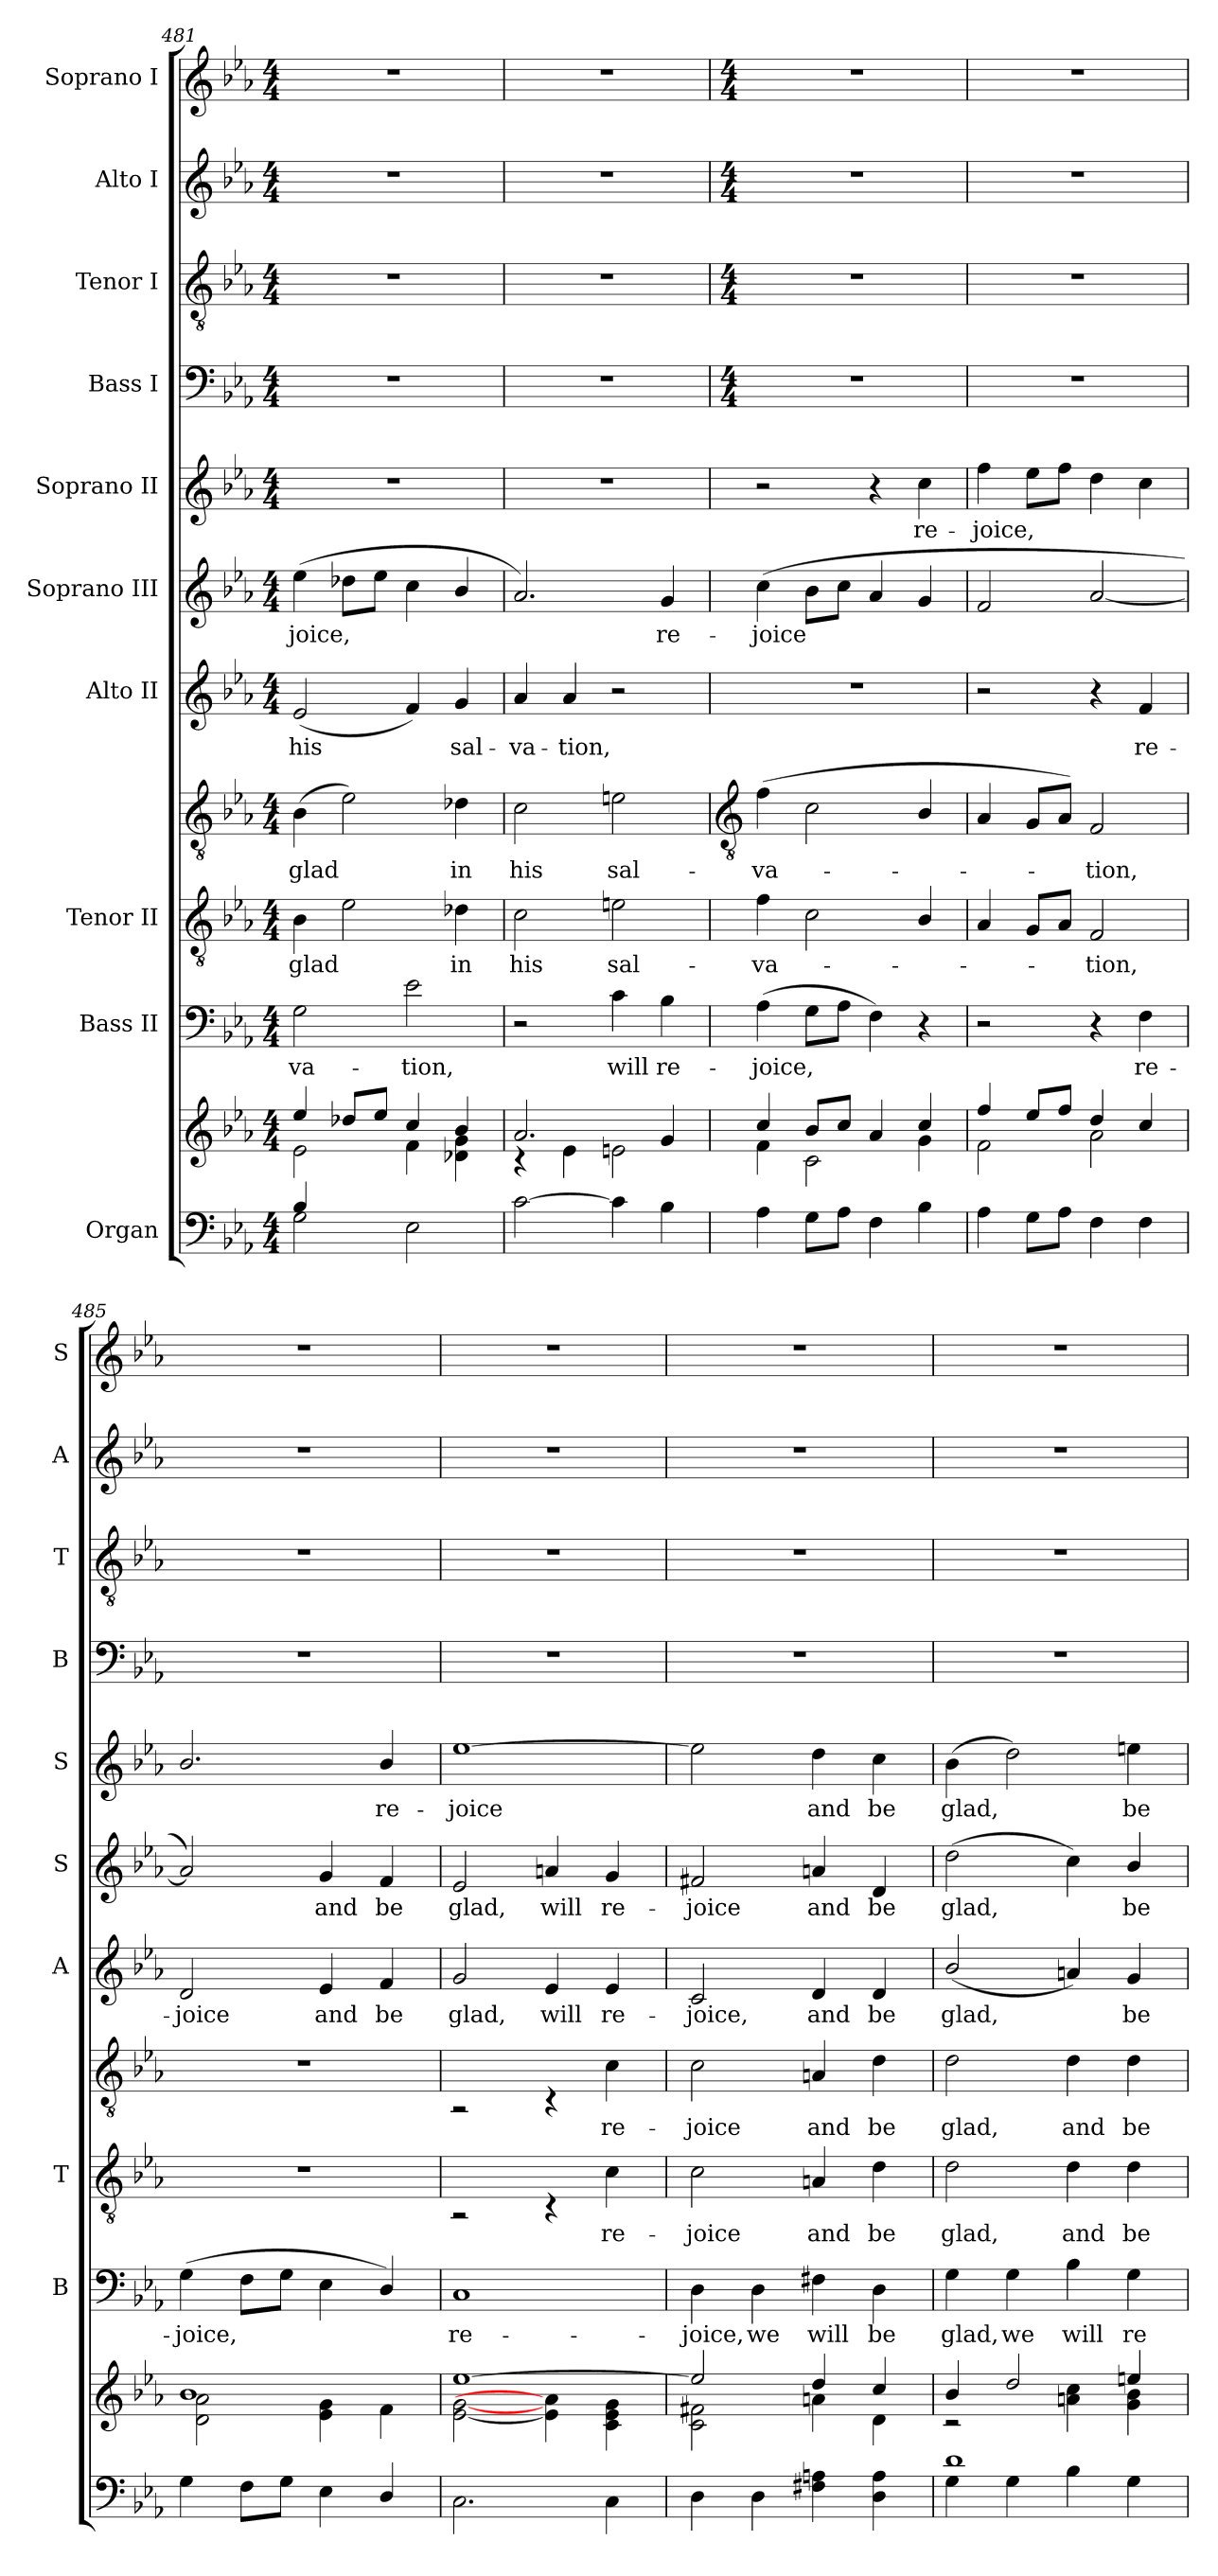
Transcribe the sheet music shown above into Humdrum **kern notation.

**kern	**kern	**kern	**text	**kern	**text	**kern	**text	**kern	**text	**kern	**text	**kern	**text	**kern	**kern	**kern	**kern
*part10	*part10	*part9	*part9	*part8	*part8	*part8	*part8	*part7	*part7	*part6	*part6	*part5	*part5	*part4	*part3	*part2	*part1
*staff12	*staff11	*staff10	*staff10	*staff9	*staff9	*staff8	*staff8	*staff7	*staff7	*staff6	*staff6	*staff5	*staff5	*staff4	*staff3	*staff2	*staff1
*I"Organ	*	*I"Bass II	*	*I"Tenor II	*	*	*	*I"Alto II	*	*I"Soprano III	*	*I"Soprano II	*	*I"Bass I	*I"Tenor I	*I"Alto I	*I"Soprano I
*	*	*I'B	*	*I'T	*	*	*	*I'A	*	*I'S	*	*I'S	*	*I'B	*I'T	*I'A	*I'S
*clefF4	*clefG2	*clefF4	*	*clefGv2	*	*clefGv2	*	*clefG2	*	*clefG2	*	*clefG2	*	*clefF4	*clefGv2	*clefG2	*clefG2
*k[b-e-a-]	*k[b-e-a-]	*k[b-e-a-]	*	*k[b-e-a-]	*	*k[b-e-a-]	*	*k[b-e-a-]	*	*k[b-e-a-]	*	*k[b-e-a-]	*	*k[b-e-a-]	*k[b-e-a-]	*k[b-e-a-]	*k[b-e-a-]
*E-:	*E-:	*E-:	*	*E-:	*	*E-:	*	*E-:	*	*E-:	*	*E-:	*	*E-:	*E-:	*E-:	*E-:
*M4/4	*M4/4	*M4/4	*	*M4/4	*	*M4/4	*	*M4/4	*	*M4/4	*	*M4/4	*	*M4/4	*M4/4	*M4/4	*M4/4
=481	=481	=481	=481	=481	=481	=481	=481	=481	=481	=481	=481	=481	=481	=481	=481	=481	=481
*^	*^	*	*	*	*	*	*	*	*	*	*	*	*	*	*	*	*
!	!	!	!	!	!LO:LY:b	!	!LO:LY:b	!	!LO:LY:b	!	!LO:LY:b	!	!LO:LY:b	!	!	!	!	!	!
4B-/	2G\	4ee-/	2e-\	2G	va-	4B-	glad	(>4B-	glad	(<2e-	his	(<4ee-	-joice,	1r	.	1r	1r	1r	1r
4ryy	.	8dd-X/L	.	.	.	2e-	.	2e-)	.	.	.	8dd-XL	.	.	.	.	.	.	.
.	.	8ee-/J	.	.	.	.	.	.	.	.	.	8ee-J	.	.	.	.	.	.	.
!	!	!	!	!	!LO:LY:b	!	!	!	!	!	!	!	!	!	!	!	!	!	!
2E-\	2ryy	4cc/	4f\	2e-	-tion,	.	.	.	.	4f)	.	4cc	.	.	.	.	.	.	.
!	!	!	!	!	!	!	!LO:LY:b	!	!LO:LY:b	!	!LO:LY:b	!	!	!	!	!	!	!	!
.	.	4b-/	4d-X\ 4g\	.	.	4d-X	in	4d-X	in	4g	sal-	4b-/	.	.	.	.	.	.	.
=482	=482	=482	=482	=482	=482	=482	=482	=482	=482	=482	=482	=482	=482	=482	=482	=482	=482	=482	=482
!	!	!	!	!	!	!	!LO:LY:b	!	!LO:LY:b	!	!LO:LY:b	!	!	!	!	!	!	!	!
[2c\	2ryy	2.a-/	4r	2r	.	2c	his	2c	his	4a-	-va-	2.a-/)	.	1r	.	1r	1r	1r	1r
!	!	!	!	!	!	!	!	!	!	!	!LO:LY:b	!	!	!	!	!	!	!	!
.	.	.	4e-\	.	.	.	.	.	.	4a-	-tion,	.	.	.	.	.	.	.	.
!	!	!	!	!	!LO:LY:b	!	!LO:LY:b	!	!LO:LY:b	!	!	!	!	!	!	!	!	!	!
4c\]	2ryy	.	2en\	4c	will	2en	sal-	2en	sal-	2r	.	.	.	.	.	.	.	.	.
!	!	!	!	!	!LO:LY:b	!	!	!	!	!	!	!	!LO:LY:b	!	!	!	!	!	!
4B-\	.	4g/	.	4B-	re-	.	.	.	.	.	.	4g	re-	.	.	.	.	.	.
!!LO:LB:g=z
=483	=483	=483	=483	=483	=483	=483	=483	=483	=483	=483	=483	=483	=483	=483	=483	=483	=483	=483	=483
*	*	*	*	*	*	*	*	*clefGv2	*	*	*	*	*	*	*	*	*	*	*
*	*	*	*	*	*	*	*	*	*	*	*	*	*	*	*	*M4/4	*M4/4	*M4/4	*M4/4
!	!	!	!	!	!LO:LY:b	!	!LO:LY:b	!	!LO:LY:b	!	!	!	!LO:LY:b	!	!	!	!	!	!
1ryy	4A-	4cc/	4f\	(>4A-	-joice,	4f	-va-	(<4f	-va-	1r	.	(>4cc	-joice	2r	.	1r	1r	1r	1r
.	8GL	8b-/L	2c\	8GL	.	2c	.	2c	.	.	.	8b-L	.	.	.	.	.	.	.
.	8A-J	8cc/J	.	8A-J	.	.	.	.	.	.	.	8ccJ	.	.	.	.	.	.	.
.	4F	4a-/	.	4F)	.	.	.	.	.	.	.	4a-	.	4r	.	.	.	.	.
!	!	!	!	!	!	!	!	!	!	!	!	!	!	!	!LO:LY:b	!	!	!	!
.	4B-	4cc/	4g\	4r	.	4B-/	.	4B-/	.	.	.	4g	.	4cc	re-	.	.	.	.
=484	=484	=484	=484	=484	=484	=484	=484	=484	=484	=484	=484	=484	=484	=484	=484	=484	=484	=484	=484
!	!	!	!	!	!	!	!	!	!	!	!	!	!	!	!LO:LY:b	!	!	!	!
1ryy	4A-	4ff/	2f\	2r	.	4A-	.	4A-	.	2r	.	2f	.	4ff	-joice,	1r	1r	1r	1r
.	8GL	8ee-/L	.	.	.	8GL	.	8GL	.	.	.	.	.	8ee-L	.	.	.	.	.
.	8A-J	8ff/J	.	.	.	8A-J	.	8A-J)	.	.	.	.	.	8ffJ	.	.	.	.	.
!	!	!	!	!	!	!	!LO:LY:b	!	!LO:LY:b	!	!	!	!	!	!	!	!	!	!
.	4F	4dd/	2a-\	4r	.	2F	-tion,	2F	-tion,	4r	.	[2a-	.	4dd	.	.	.	.	.
!	!	!	!	!	!LO:LY:b	!	!	!	!	!	!LO:LY:b	!	!	!	!	!	!	!	!
.	4F	4cc/	.	4F	re-	.	.	.	.	4f	re-	.	.	4cc	.	.	.	.	.
=485	=485	=485	=485	=485	=485	=485	=485	=485	=485	=485	=485	=485	=485	=485	=485	=485	=485	=485	=485
!	!	!	!	!	!LO:LY:b	!	!	!	!	!	!LO:LY:b	!	!	!	!	!	!	!	!
1ryy	4G	1b-/	2d\ 2a-\	(>4G	-joice,	1r	.	1r	.	2d	-joice	2a-])	.	2.b-/	.	1r	1r	1r	1r
.	8FL	.	.	8FL	.	.	.	.	.	.	.	.	.	.	.	.	.	.	.
.	8GJ	.	.	8GJ	.	.	.	.	.	.	.	.	.	.	.	.	.	.	.
!	!	!	!	!	!	!	!	!	!	!	!LO:LY:b	!	!LO:LY:b	!	!	!	!	!	!
.	4E-	.	4e-\ 4g\	4E-	.	.	.	.	.	4e-	and	4g	and	.	.	.	.	.	.
!	!	!	!	!	!	!	!	!	!	!	!LO:LY:b	!	!LO:LY:b	!	!LO:LY:b	!	!	!	!
.	4D/	.	4f\	4D/)	.	.	.	.	.	4f	be	4f	be	4b-/	re-	.	.	.	.
=486	=486	=486	=486	=486	=486	=486	=486	=486	=486	=486	=486	=486	=486	=486	=486	=486	=486	=486	=486
!	!	!	!	!	!LO:LY:b	!	!	!	!	!	!LO:LY:b	!	!LO:LY:b	!	!LO:LY:b	!	!	!	!
1ryy	2.C	[1ee-/	[2e-\ [2g\	1C	re-	2rBB	.	2rBB	.	2g	glad,	2e-	glad,	[1ee-	-joice	1r	1r	1r	1r
!	!	!	!	!	!	!	!	!	!	!	!LO:LY:b	!	!LO:LY:b	!	!	!	!	!	!
.	.	.	4e-\] 4a\]	.	.	4rBB	.	4rBB	.	4e-	will	4an	will	.	.	.	.	.	.
!	!	!	!	!	!	!	!LO:LY:b	!	!LO:LY:b	!	!LO:LY:b	!	!LO:LY:b	!	!	!	!	!	!
.	4C	.	4c\ 4e-\ 4g\	.	.	4c	re-	4c	re-	4e-	re-	4g	re-	.	.	.	.	.	.
=487	=487	=487	=487	=487	=487	=487	=487	=487	=487	=487	=487	=487	=487	=487	=487	=487	=487	=487	=487
!	!	!	!	!	!LO:LY:b	!	!LO:LY:b	!	!LO:LY:b	!	!LO:LY:b	!	!LO:LY:b	!	!	!	!	!	!
1ryy	4D	2ee-/]	2c\ 2f#X\	4D	-joice,	2c	-joice	2c	-joice	2c	-joice,	2f#X	-joice	2ee-]	.	1r	1r	1r	1r
!	!	!	!	!	!LO:LY:b	!	!	!	!	!	!	!	!	!	!	!	!	!	!
.	4D	.	.	4D	we	.	.	.	.	.	.	.	.	.	.	.	.	.	.
!	!	!	!	!	!LO:LY:b	!	!LO:LY:b	!	!LO:LY:b	!	!LO:LY:b	!	!LO:LY:b	!	!LO:LY:b	!	!	!	!
.	4F#X 4An	4dd/	4an\	4F#X	will	4An	and	4An	and	4d	and	4an	and	4dd	and	.	.	.	.
!	!	!	!	!	!LO:LY:b	!	!LO:LY:b	!	!LO:LY:b	!	!LO:LY:b	!	!LO:LY:b	!	!LO:LY:b	!	!	!	!
.	4D 4A	4cc/	4d\	4D	be	4d	be	4d	be	4d	be	4d	be	4cc	be	.	.	.	.
=488	=488	=488	=488	=488	=488	=488	=488	=488	=488	=488	=488	=488	=488	=488	=488	=488	=488	=488	=488
!	!	!	!	!	!LO:LY:b	!	!LO:LY:b	!	!LO:LY:b	!	!LO:LY:b	!	!LO:LY:b	!	!LO:LY:b	!	!	!	!
1d	4G	4b-/	2r	4G	glad,	2d	glad,	2d	glad,	(<2b-/	glad,	(>2dd	glad,	(>4b-	glad,	1r	1r	1r	1r
!	!	!	!	!	!LO:LY:b	!	!	!	!	!	!	!	!	!	!	!	!	!	!
.	4G	2dd/	.	4G	we	.	.	.	.	.	.	.	.	2dd)	.	.	.	.	.
!	!	!	!	!	!LO:LY:b	!	!LO:LY:b	!	!LO:LY:b	!	!	!	!	!	!	!	!	!	!
.	4B-	.	4an\ 4cc\	4B-	will	4d	and	4d	and	4an)	.	4cc)	.	.	.	.	.	.	.
!	!	!	!	!	!LO:LY:b	!	!LO:LY:b	!	!LO:LY:b	!	!LO:LY:b	!	!LO:LY:b	!	!LO:LY:b	!	!	!	!
.	4G	4een/	4g\ 4b-\	4G	re-	4d	be	4d	be	4g	be	4b-/	be	4een	be	.	.	.	.
*v	*v	*	*	*	*	*	*	*	*	*	*	*	*	*	*	*	*	*	*
*	*v	*v	*	*	*	*	*	*	*	*	*	*	*	*	*	*	*	*
=	=	=	=	=	=	=	=	=	=	=	=	=	=	=	=	=	=
*-	*-	*-	*-	*-	*-	*-	*-	*-	*-	*-	*-	*-	*-	*-	*-	*-	*-
